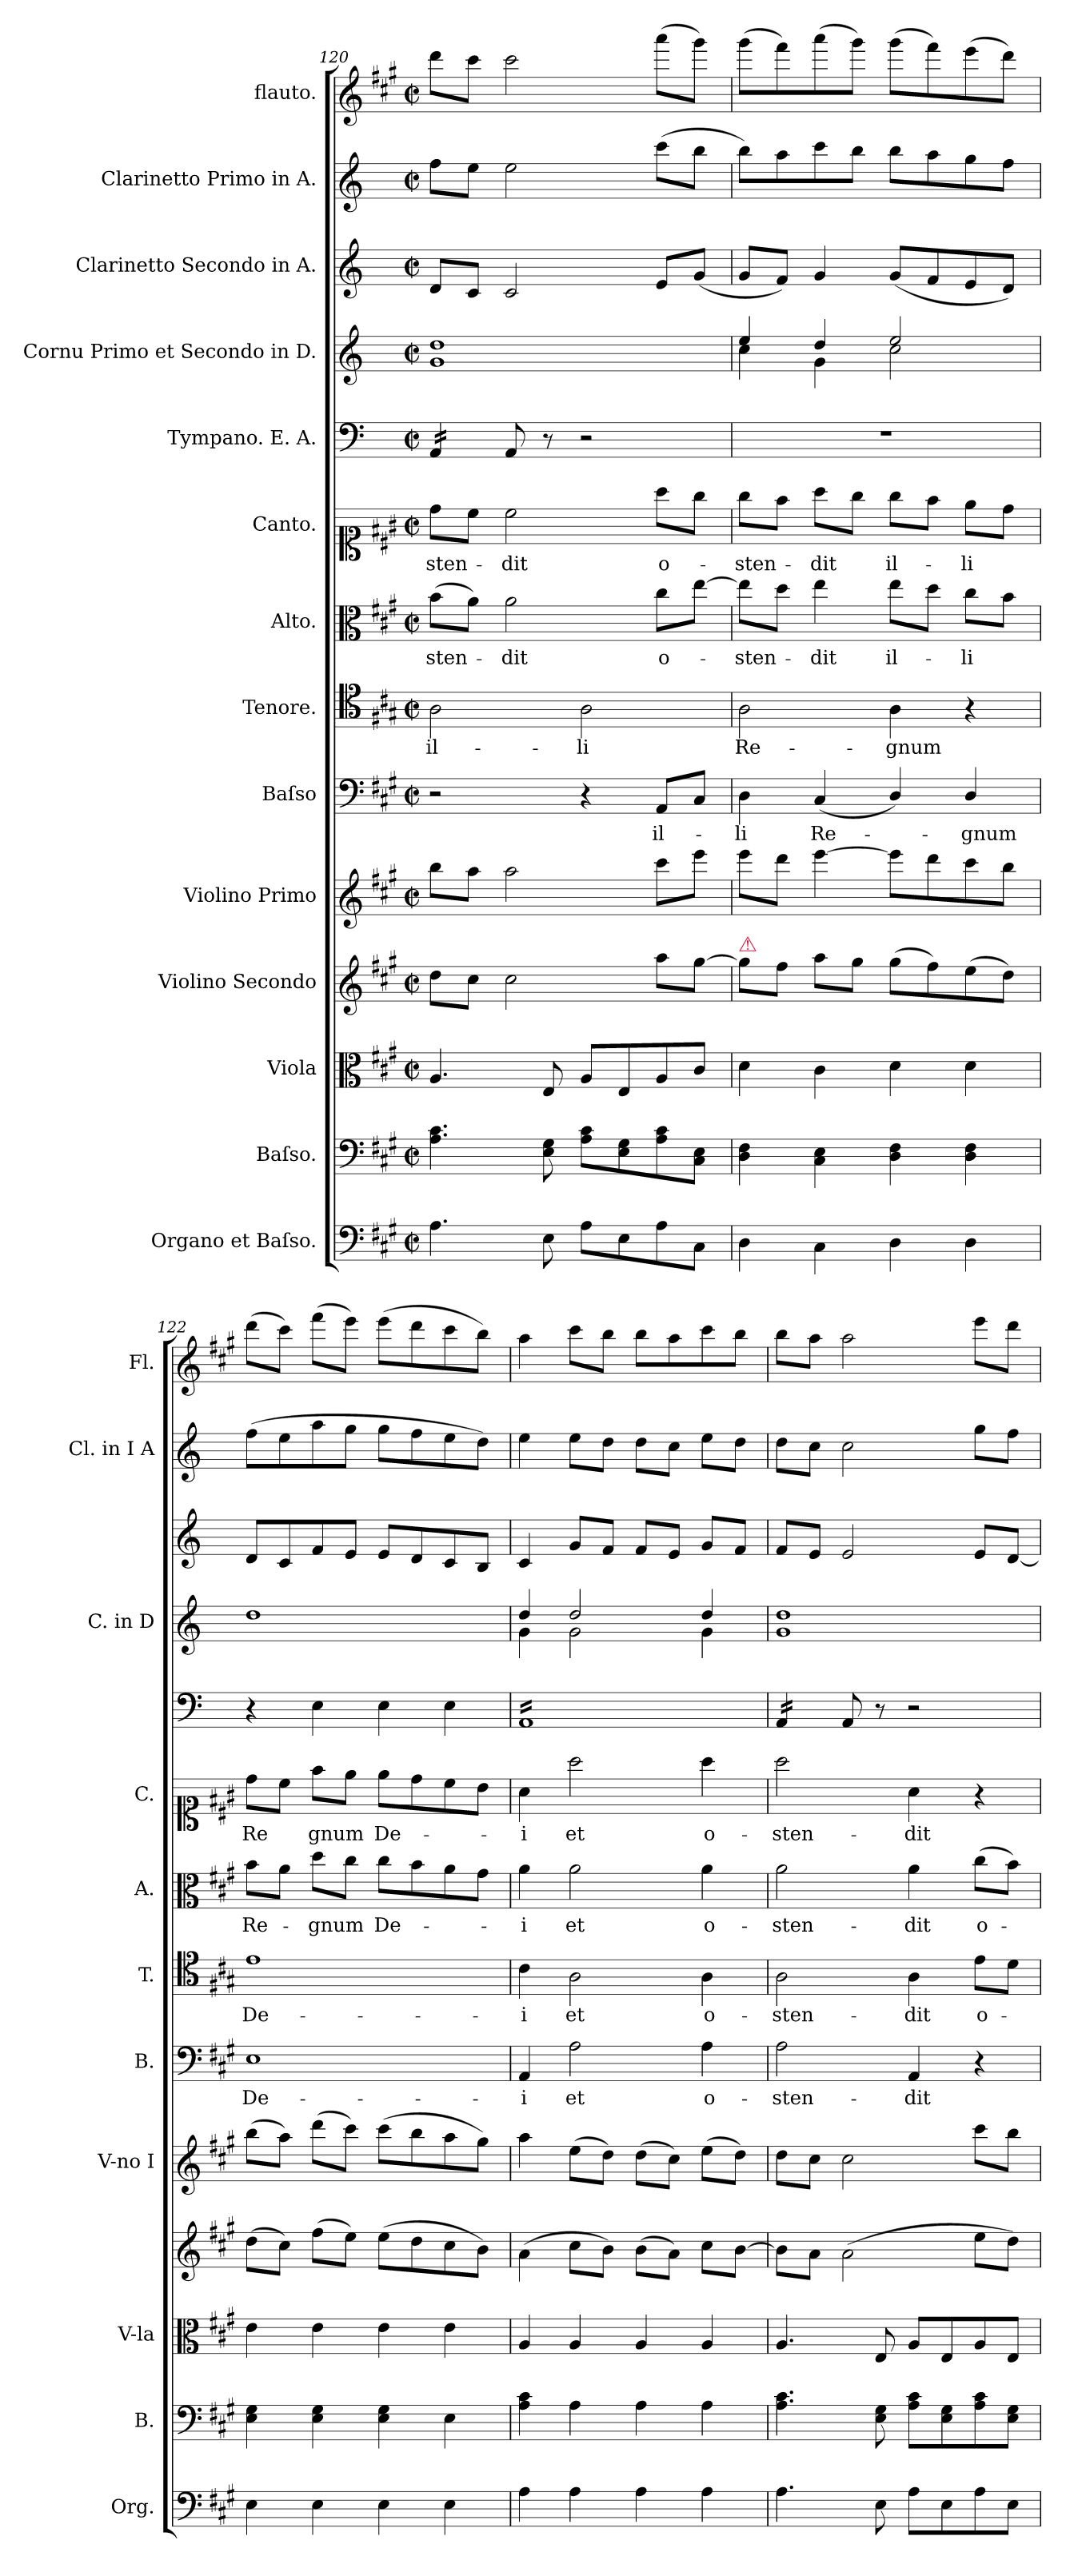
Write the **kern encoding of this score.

**kern	**kern	**kern	**kern	**kern	**kern	**text	**kern	**text	**kern	**text	**kern	**text	**kern	**kern	**kern	**kern	**kern
*part14	*part13	*part12	*part11	*part10	*part9	*part9	*part8	*part8	*part7	*part7	*part6	*part6	*part5	*part4	*part3	*part2	*part1
*staff14	*staff13	*staff12	*staff11	*staff10	*staff9	*staff9	*staff8	*staff8	*staff7	*staff7	*staff6	*staff6	*staff5	*staff4	*staff3	*staff2	*staff1
*I"Organo et Baſso.	*I"Baſso.	*I"Viola	*I"Violino Secondo	*I"Violino Primo	*I"Baſso	*	*I"Tenore.	*	*I"Alto.	*	*I"Canto.	*	*I"Tympano. E. A.	*I"Cornu Primo et Secondo in D.	*I"Clarinetto Secondo in A.	*I"Clarinetto Primo in A.	*I"flauto.
*I'Org.	*I'B.	*I'V-la	*	*I'V-no I	*I'B.	*	*I'T.	*	*I'A.	*	*I'C.	*	*	*I'C. in D	*	*I'Cl. in I A	*I'Fl.
*clefF4	*clefF4	*clefC3	*clefG2	*clefG2	*clefF4	*	*clefC4	*	*clefC3	*	*clefC1	*	*clefF4	*clefG2	*clefG2	*clefG2	*clefG2
*	*	*	*	*	*	*	*	*	*	*	*	*	*	*ITrd6c10	*ITrd2c3	*ITrd2c3	*
*k[f#c#g#]	*k[f#c#g#]	*k[f#c#g#]	*k[f#c#g#]	*k[f#c#g#]	*k[f#c#g#]	*	*k[f#c#g#]	*	*k[f#c#g#]	*	*k[f#c#g#]	*	*k[]	*k[f#c#]	*k[f#c#g#]	*k[f#c#g#]	*k[f#c#g#]
*M2/2	*M2/2	*M2/2	*M2/2	*M2/2	*M2/2	*	*M2/2	*	*M2/2	*	*M2/2	*	*M2/2	*M2/2	*M2/2	*M2/2	*M2/2
*met(c|)	*met(c|)	*met(c|)	*met(c|)	*met(c|)	*met(c|)	*	*met(c|)	*	*met(c|)	*	*met(c|)	*	*met(c|)	*met(c|)	*met(c|)	*met(c|)	*met(c|)
=120	=120	=120	=120	=120	=120	=120	=120	=120	=120	=120	=120	=120	=120	=120	=120	=120	=120
*	*	*	*	*	*	*	*	*	*	*	*	*	*tremolo	*	*	*	*
4.A\	4.A\ 4.c#\	4.A/	8dd\L	8bb\L	2r	.	2A\	il-	(8b\L	-sten-	8dd\L	-sten-	16AA/LL	1A 1e	8B/L	8dd\L	8ddd\L
.	.	.	.	.	.	.	.	.	.	.	.	.	16AA/	.	.	.	.
.	.	.	8cc#\J	8aa\J	.	.	.	.	8a\J)	.	8cc#\J	.	16AA/	.	8A/J	8cc#\J	8ccc#\J
.	.	.	.	.	.	.	.	.	.	.	.	.	16AA/JJ	.	.	.	.
*	*	*	*	*	*	*	*	*	*	*	*	*	*Xtremolo	*	*	*	*
.	.	.	2cc#\	2aa\	.	.	.	.	2a\	-dit	2cc#\	-dit	8AA/	.	2A/	2cc#\	2ccc#\
8E\	8E\ 8G#\	8E/	.	.	.	.	.	.	.	.	.	.	8r	.	.	.	.
8A\L	8A\ 8c#\L	8A/L	.	.	4r	.	2A\	-li	.	.	.	.	2r	.	.	.	.
8E\	8E\ 8G#\	8E/	.	.	.	.	.	.	.	.	.	.	.	.	.	.	.
!	!	!	!	!	!	!	!	!	!	!LO:LY:i	!	!LO:LY:i	!	!	!	!	!
8A\	8A\ 8c#\	8A/	8aa\L	8ccc#\L	8AA/L	il-	.	.	8cc#\L	o-	8aa\L	o-	.	.	8c#/L	(8aa\L	(8aaa\L
8C#\J	8C#\ 8E\J	8c#/J	[8gg#\J	8eee\J	8C#/J	.	.	.	[8ee\J	.	8gg#\J	.	.	.	(8e/J	8gg#\J	8ggg#\J)
=121	=121	=121	=121	=121	=121	=121	=121	=121	=121	=121	=121	=121	=121	=121	=121	=121	=121
!	!	!	!LO:TX:a:color=crimson:t=⚠	!	!	!	!	!	!	!	!	!	!	!	!	!	!
!	!	!	!	!	!	!	!	!	!	!LO:LY:i	!	!LO:LY:i	!	!	!	!	!
*	*	*	*	*	*	*	*	*	*	*	*	*	*	*^	*	*	*
4D\	4D\ 4F#\	4d\	8gg#\L]	8eee\L	4D\	-li	2A\	Re-	8ee\L]	-sten-	8gg#\L	-sten-	1r	4f#/	4d\	8e/L	8gg#\L)	(8ggg#\L
.	.	.	8ff#\J	8ddd\J	.	.	.	.	8dd\J	.	8ff#\J	.	.	.	.	8d/J)	8ff#\	8fff#\)
!	!	!	!	!	!	!	!	!	!	!LO:LY:i	!	!LO:LY:i	!	!	!	!	!	!
4C#\	4C#\ 4E\	4c#\	8aa\L	[4eee\	(4C#/	Re-	.	.	4ee\	-dit	8aa\L	-dit	.	4e/	4A\	4e/	8aa\	(8aaa\
.	.	.	8gg#\J	.	.	.	.	.	.	.	8gg#\J	.	.	.	.	.	8gg#\J	8ggg#\J)
4D\	4D\ 4F#\	4d\	(8gg#\L	8eee\L]	4D/)	.	4A\	-gnum	8ee\L	il-	8gg#\L	il-	.	2f#/	2d\	(8e/L	8gg#\L	(8ggg#\L
.	.	.	8ff#\)	8ddd\	.	.	.	.	8dd\J	.	8ff#\J	.	.	.	.	8d/	8ff#\	8fff#\)
4D\	4D\ 4F#\	4d\	(8ee\	8ccc#\	4D/	-gnum	4r	.	8cc#\L	-li	8ee\L	-li	.	.	.	8c#/	8ee\	(8eee\
.	.	.	8dd\J)	8bb\J	.	.	.	.	8b\J	.	8dd\J	.	.	.	.	8B/J)	8dd\J	8ddd\J)
*	*	*	*	*	*	*	*	*	*	*	*	*	*	*v	*v	*	*	*
=122	=122	=122	=122	=122	=122	=122	=122	=122	=122	=122	=122	=122	=122	=122	=122	=122	=122
4E\	4E\ 4G#\	4e\	(8dd\L	(8bb\L	1E	De-	1e	De-	8b\L	Re-	8dd\L	Re	4r	1e	8B/L	(8dd\L	(8ddd\L
.	.	.	8cc#\J)	8aa\J)	.	.	.	.	8a\J	.	8cc#\J	.	.	.	8A/	8cc#\	8ccc#\J)
4E\	4E\ 4G#\	4e\	(8ff#\L	(8ddd\L	.	.	.	.	8dd\L	-gnum	8ff#\L	gnum	4E\	.	8d/	8ff#\	(8fff#\L
.	.	.	8ee\J)	8ccc#\J)	.	.	.	.	8cc#\J	.	8ee\J	.	.	.	8c#/J	8ee\J	8eee\J)
4E\	4E\ 4G#\	4e\	(8ee\L	(8ccc#\L	.	.	.	.	8cc#\L	De-	8ee\L	De-	4E\	.	8c#/L	8ee\L	(8eee\L
.	.	.	8dd\	8bb\	.	.	.	.	8b\	.	8dd\	.	.	.	8B/	8dd\	8ddd\
4E\	4E\	4e\	8cc#\	8aa\	.	.	.	.	8a\	.	8cc#\	.	4E\	.	8A/	8cc#\	8ccc#\
.	.	.	8b\J)	8gg#\J)	.	.	.	.	8g#\J	.	8b\J	.	.	.	8G#/J	8b\J)	8bb\J)
=123	=123	=123	=123	=123	=123	=123	=123	=123	=123	=123	=123	=123	=123	=123	=123	=123	=123
*	*	*	*	*	*	*	*	*	*	*	*	*	*	*^	*	*	*
*	*	*	*	*	*	*	*	*	*	*	*	*	*tremolo	*	*	*	*	*
4A\	4A\ 4c#\	4A/	(4a\	4aa\	4AA/	-i	4c#\	-i	4a\	-i	4a\	-i	16AA/LL	4e/	4A\	4A/	4cc#\	4aa\
.	.	.	.	.	.	.	.	.	.	.	.	.	16AA/	.	.	.	.	.
.	.	.	.	.	.	.	.	.	.	.	.	.	16AA/	.	.	.	.	.
.	.	.	.	.	.	.	.	.	.	.	.	.	16AA/	.	.	.	.	.
4A\	4A\	4A/	8cc#\L	(8ee\L	2A\	et	2A\	et	2a\	et	2aa\	et	16AA/	2e/	2A\	8e/L	8cc#\L	8ccc#\L
.	.	.	.	.	.	.	.	.	.	.	.	.	16AA/	.	.	.	.	.
.	.	.	8b\J)	8dd\J)	.	.	.	.	.	.	.	.	16AA/	.	.	8d/J	8b\J	8bb\J
.	.	.	.	.	.	.	.	.	.	.	.	.	16AA/	.	.	.	.	.
4A\	4A\	4A/	(8b\L	(8dd\L	.	.	.	.	.	.	.	.	16AA/	.	.	8d/L	8b\L	8bb\L
.	.	.	.	.	.	.	.	.	.	.	.	.	16AA/	.	.	.	.	.
.	.	.	8a\J)	8cc#\J)	.	.	.	.	.	.	.	.	16AA/	.	.	8c#/J	8a\J	8aa\
.	.	.	.	.	.	.	.	.	.	.	.	.	16AA/	.	.	.	.	.
4A\	4A\	4A/	8cc#\L	(8ee\L	4A\	o-	4A\	o-	4a\	o-	4aa\	o-	16AA/	4e/	4A\	8e/L	8cc#\L	8ccc#\
.	.	.	.	.	.	.	.	.	.	.	.	.	16AA/	.	.	.	.	.
.	.	.	[8b\J	8dd\J)	.	.	.	.	.	.	.	.	16AA/	.	.	8d/J	8b\J	8bb\J
.	.	.	.	.	.	.	.	.	.	.	.	.	16AA/JJ	.	.	.	.	.
*	*	*	*	*	*	*	*	*	*	*	*	*	*	*v	*v	*	*	*
=124	=124	=124	=124	=124	=124	=124	=124	=124	=124	=124	=124	=124	=124	=124	=124	=124	=124
4.A\	4.A\ 4.c#\	4.A/	8b\L]	8dd\L	2A\	-sten-	2A\	-sten-	2a\	-sten-	2aa\	-sten-	16AA/LL	1A 1e	8d/L	8b\L	8bb\L
.	.	.	.	.	.	.	.	.	.	.	.	.	16AA/	.	.	.	.
.	.	.	8a\J	8cc#\J	.	.	.	.	.	.	.	.	16AA/	.	8c#/J	8a\J	8aa\J
.	.	.	.	.	.	.	.	.	.	.	.	.	16AA/JJ	.	.	.	.
*	*	*	*	*	*	*	*	*	*	*	*	*	*Xtremolo	*	*	*	*
.	.	.	(2a\	2cc#\	.	.	.	.	.	.	.	.	8AA/	.	2c#/	2a\	2aa\
8E\	8E\ 8G#\	8E/	.	.	.	.	.	.	.	.	.	.	8r	.	.	.	.
8A\L	8A\ 8c#\L	8A/L	.	.	4AA/	-dit	4A\	-dit	4a\	-dit	4a\	-dit	2r	.	.	.	.
8E\	8E\ 8G#\	8E/	.	.	.	.	.	.	.	.	.	.	.	.	.	.	.
8A\	8A\ 8c#\	8A/	8ee\L	8ccc#\L	4r	.	8e\L	o-	(8cc#\L	o-	4r	.	.	.	8c#/L	8ee\L	8eee\L
8E\J	8E\ 8G#\J	8E/J	8dd\J)	8bb\J	.	.	8d\J	.	8b\J)	.	.	.	.	.	[8B/J	8dd\J	8ddd\J
=	=	=	=	=	=	=	=	=	=	=	=	=	=	=	=	=	=
*-	*-	*-	*-	*-	*-	*-	*-	*-	*-	*-	*-	*-	*-	*-	*-	*-	*-
